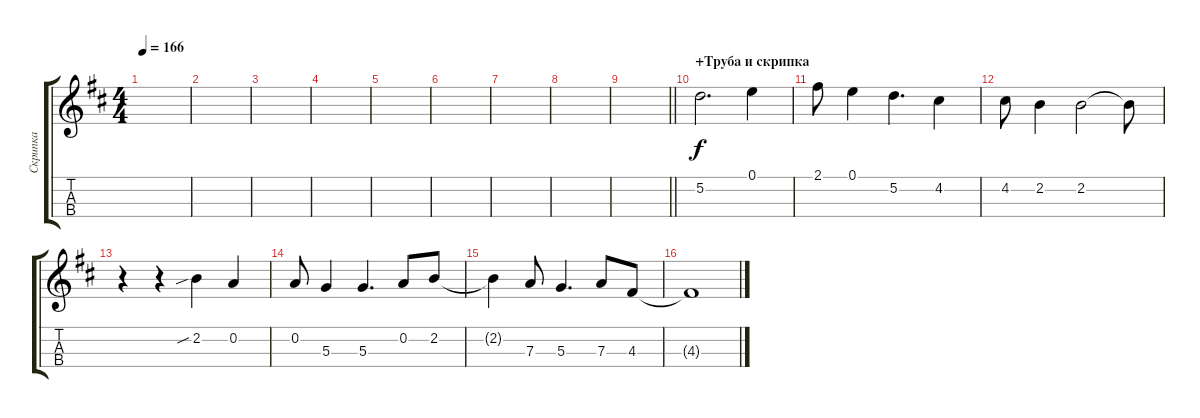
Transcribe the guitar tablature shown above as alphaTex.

\track ("Скрипка" "Скрипка") {instrument violin}
\staff {score tabs}
\tuning (E5 A4 D4 G3) {hide}
\ts (4 4)
\tempo 166
\clef g2
\ks bminor
|
|
|
|
|
|
|
|
\barLineRight lightlight
|
\section ("" "+Труба и скрипка")
5.2.2{d} 0.1.4 |
2.1.8 0.1.4 5.2.4{d} 4.2.4 |
4.2.8 2.2.4 2.2.2 2.2{t}.8 |
r.4 r.4 2.2{sib}.4 0.2.4 |
0.2.8 5.3.4 5.3.4{d} 0.2.8 2.2.8 |
2.2{t}.4 7.3.8 5.3.4{d} 7.3.8 4.3.8 |
4.3{t}.1
